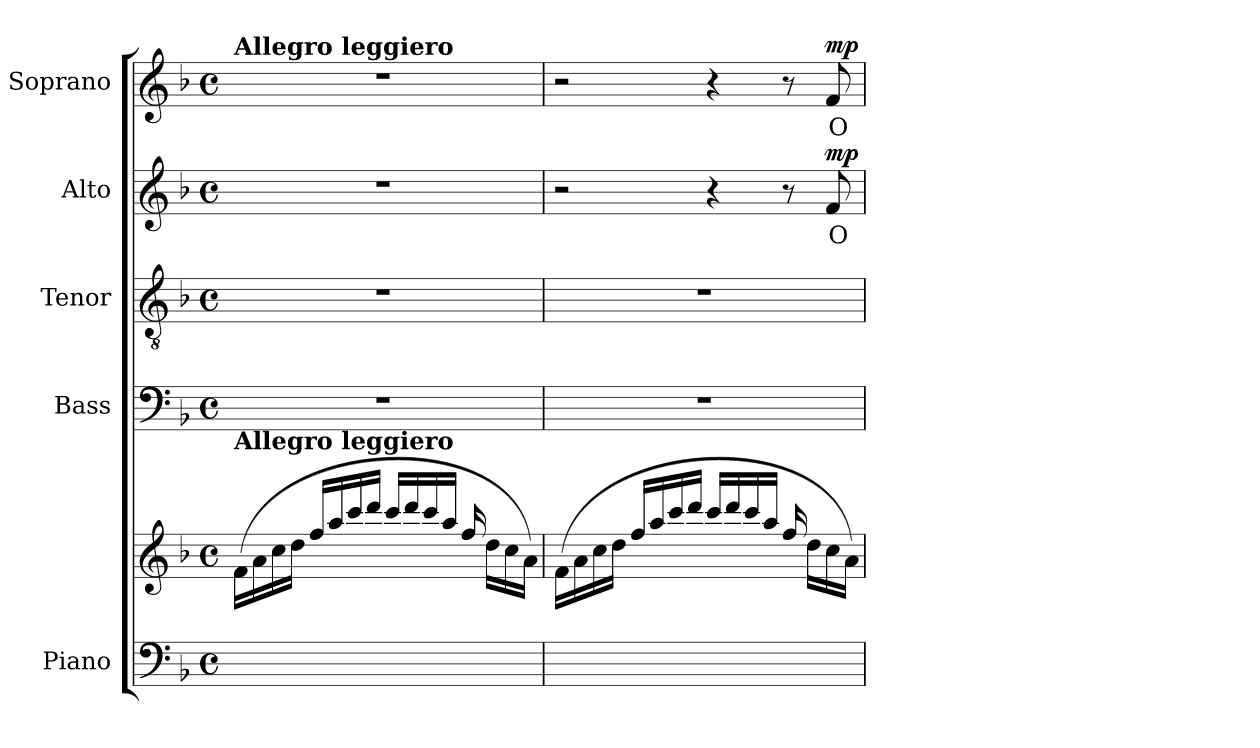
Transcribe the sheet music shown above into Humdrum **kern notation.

**kern	**kern	**dynam	**kern	**kern	**kern	**text	**dynam	**kern	**text	**dynam
*part5	*part5	*part5	*part4	*part3	*part2	*part2	*part2	*part1	*part1	*part1
*staff6	*staff5	*staff5/6	*staff4	*staff3	*staff2	*staff2	*staff2	*staff1	*staff1	*staff1
*I"Piano	*	*	*I"Bass	*I"Tenor	*I"Alto	*	*	*I"Soprano	*	*
*I'Pno	*	*	*	*	*	*	*	*	*	*
*clefF4	*clefG2	*	*clefF4	*clefGv2	*clefG2	*	*	*clefG2	*	*
*k[b-]	*k[b-]	*	*k[b-]	*k[b-]	*k[b-]	*	*	*k[b-]	*	*
*M4/4	*M4/4	*	*M4/4	*M4/4	*M4/4	*	*	*M4/4	*	*
*met(c)	*met(c)	*	*met(c)	*met(c)	*met(c)	*	*	*met(c)	*	*
*MM144	*MM144	*	*MM144	*MM144	*MM144	*	*	*MM144	*	*
=1	=1	=1	=1	=1	=1	=1	=1	=1	=1	=1
!	!	!	!	!	!	!	!	!LO:TX:a:B:t=Allegro leggiero	!	!
!	!LO:TX:a:B:t=Allegro leggiero	!	!	!	!	!	!	!	!	!
!	!	!LO:DY:b	!	!	!	!	!	!	!	!
!	!	!LO:DY:n=1:b	!	!	!	!	!	!	!	!
1ryy	(16f\LL	pp other-dynamics	1r	1r	1r	.	.	1r	.	.
.	16a\	.	.	.	.	.	.	.	.	.
.	16cc\	.	.	.	.	.	.	.	.	.
.	16dd\JJ	.	.	.	.	.	.	.	.	.
.	16ff/LL	.	.	.	.	.	.	.	.	.
.	16aa/	.	.	.	.	.	.	.	.	.
.	16ccc/	.	.	.	.	.	.	.	.	.
.	16ddd/JJ	.	.	.	.	.	.	.	.	.
.	16ccc/LL	.	.	.	.	.	.	.	.	.
.	16ddd/	.	.	.	.	.	.	.	.	.
.	16ccc/	.	.	.	.	.	.	.	.	.
.	16aa/JJ	.	.	.	.	.	.	.	.	.
.	16ff/	.	.	.	.	.	.	.	.	.
.	16dd\LL	.	.	.	.	.	.	.	.	.
.	16cc\	.	.	.	.	.	.	.	.	.
.	16a\JJ)	.	.	.	.	.	.	.	.	.
=2	=2	=2	=2	=2	=2	=2	=2	=2	=2	=2
1ryy	(16f\LL	.	1r	1r	2r	.	.	2r	.	.
.	16a\	.	.	.	.	.	.	.	.	.
.	16cc\	.	.	.	.	.	.	.	.	.
.	16dd\JJ	.	.	.	.	.	.	.	.	.
.	16ff/LL	.	.	.	.	.	.	.	.	.
.	16aa/	.	.	.	.	.	.	.	.	.
.	16ccc/	.	.	.	.	.	.	.	.	.
.	16ddd/JJ	.	.	.	.	.	.	.	.	.
.	16ccc/LL	.	.	.	4r	.	.	4r	.	.
.	16ddd/	.	.	.	.	.	.	.	.	.
.	16ccc/	.	.	.	.	.	.	.	.	.
.	16aa/JJ	.	.	.	.	.	.	.	.	.
.	16ff/	.	.	.	8r	.	.	8r	.	.
.	16dd\LL	.	.	.	.	.	.	.	.	.
!	!	!	!	!	!	!	!LO:DY:a	!	!	!LO:DY:a
.	16cc\	.	.	.	8f/	O	mp	8f/	O	mp
.	16a\JJ)	.	.	.	.	.	.	.	.	.
=	=	=	=	=	=	=	=	=	=	=
*-	*-	*-	*-	*-	*-	*-	*-	*-	*-	*-
